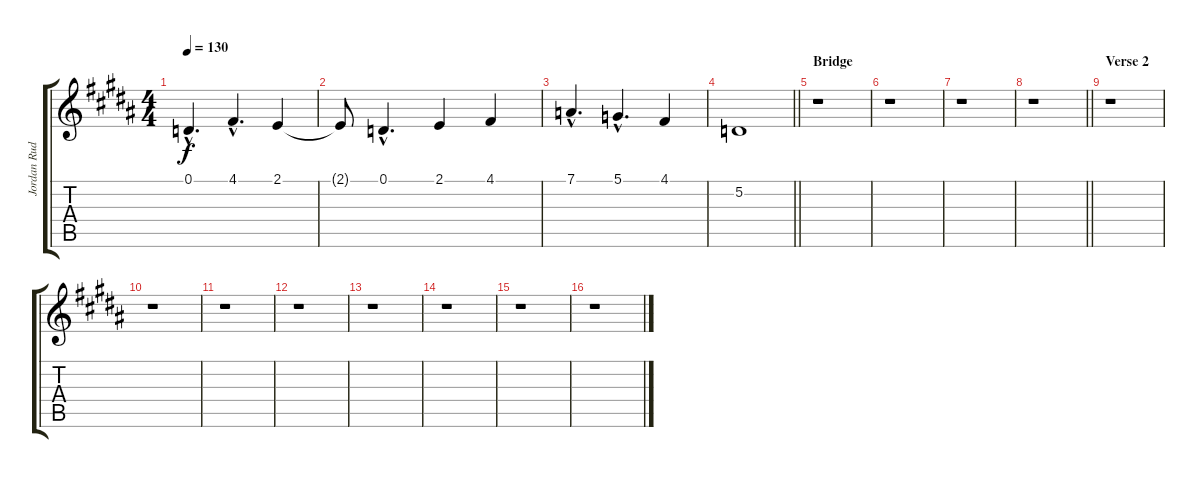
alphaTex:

\track ("Jordan Rudess (piano)" "Jordan Rud") {instrument acousticgrandpiano}
\staff {score tabs}
\tuning (D4 A3 F3 C3 G2 D2) {hide}
\ts (4 4)
\tempo 130
\clef g2
\ks g#minor
0.1{hac}.4{d dy f} 4.1{hac}.4{d} 2.1.4 |
2.1{t}.8 0.1{hac}.4{d} 2.1.4 4.1.4 |
7.1{hac}.4{d} 5.1{hac}.4{d} 4.1.4 |
\barLineRight lightlight
5.2.1 |
\section ("" "Bridge")
r.1 |
r.1 |
r.1 |
\barLineRight lightlight
r.1 |
\section ("" "Verse 2")
r.1 |
r.1 |
r.1 |
r.1 |
r.1 |
r.1 |
r.1 |
r.1
